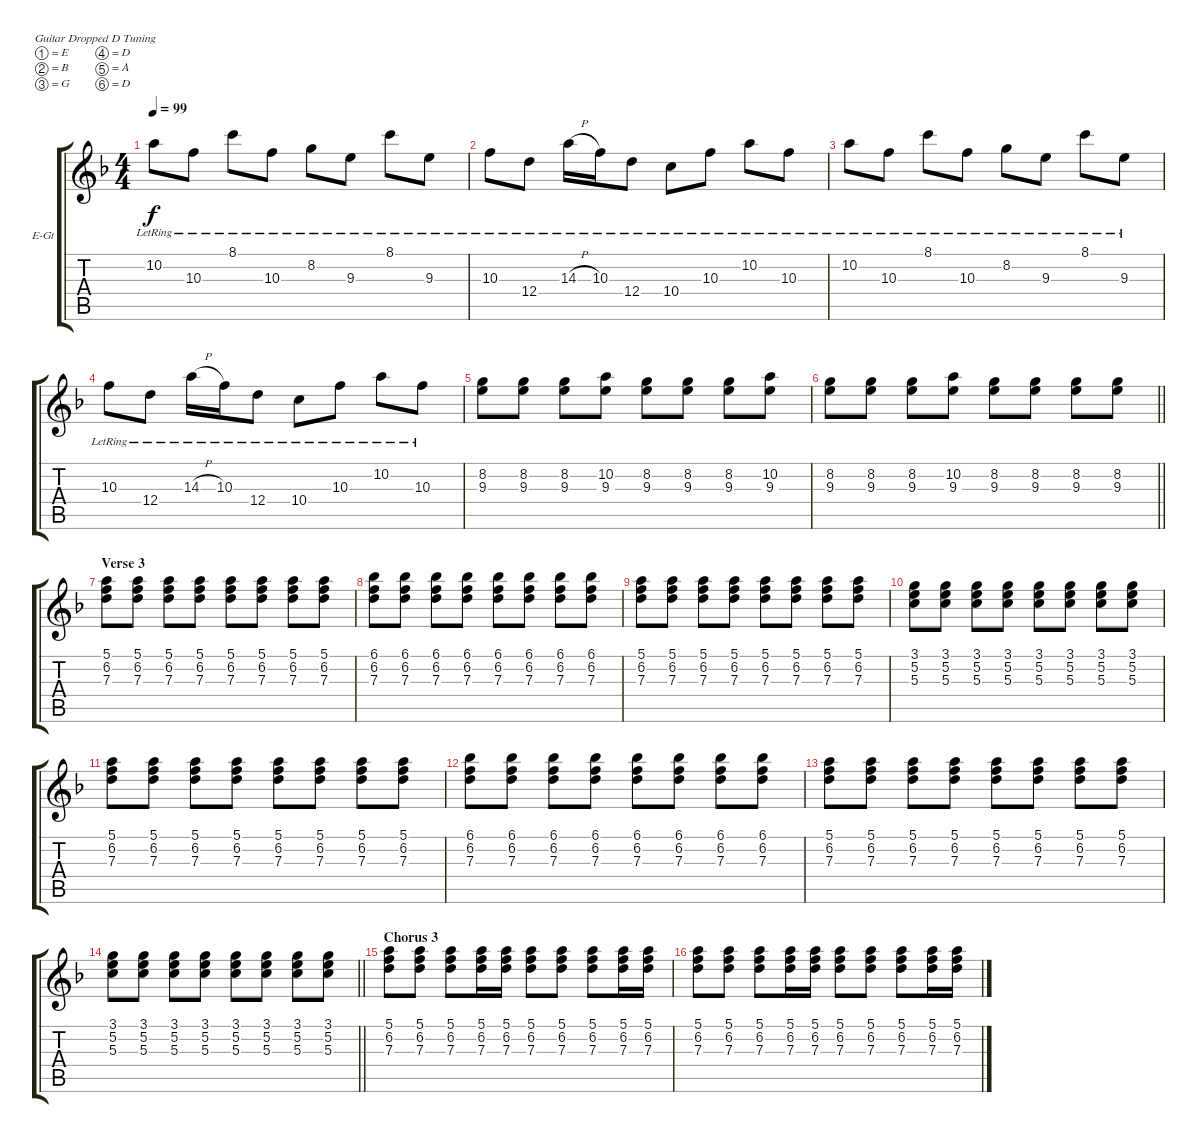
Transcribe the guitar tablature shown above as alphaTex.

\bracketExtendMode groupsimilarinstruments
\firstSystemTrackNameOrientation horizontal
\otherSystemsTrackNameOrientation horizontal
\track ("Deryck Whibley - Guitar 2 (lead)" "E-Gt") {instrument electricguitarclean}
\staff {score tabs}
\tuning (E4 B3 G3 D3 A2 D2)
\ts (4 4)
\tempo 99
\clef g2
\ks f
10.2{lr}.8{dy f} 10.3{lr}.8 8.1{lr}.8 10.3{lr}.8 8.2{lr}.8 9.3{lr}.8 8.1{lr}.8 9.3{lr}.8 |
10.3{lr}.8 12.4{lr}.8 14.3{h lr}.16 10.3{lr}.16 12.4{lr}.8 10.4{lr}.8 10.3{lr}.8 10.2{lr}.8 10.3{lr}.8 |
10.2{lr}.8 10.3{lr}.8 8.1{lr}.8 10.3{lr}.8 8.2{lr}.8 9.3{lr}.8 8.1{lr}.8 9.3{lr}.8 |
10.3{lr}.8 12.4{lr}.8 14.3{h lr}.16 10.3{lr}.16 12.4{lr}.8 10.4{lr}.8 10.3{lr}.8 10.2{lr}.8 10.3{lr}.8 |
(8.2 9.3).8 (8.2 9.3).8 (8.2 9.3).8 (10.2 9.3).8 (8.2 9.3).8 (8.2 9.3).8 (8.2 9.3).8 (10.2 9.3).8 |
\barLineRight lightlight
(8.2 9.3).8 (8.2 9.3).8 (8.2 9.3).8 (10.2 9.3).8 (8.2 9.3).8 (8.2 9.3).8 (8.2 9.3).8 (8.2 9.3).8 |
\section ("" "Verse 3")
(5.1 6.2 7.3).8 (5.1 6.2 7.3).8 (5.1 6.2 7.3).8 (5.1 6.2 7.3).8 (5.1 6.2 7.3).8 (5.1 6.2 7.3).8 (5.1 6.2 7.3).8 (5.1 6.2 7.3).8 |
(6.1 6.2 7.3).8 (6.1 6.2 7.3).8 (6.1 6.2 7.3).8 (6.1 6.2 7.3).8 (6.1 6.2 7.3).8 (6.1 6.2 7.3).8 (6.1 6.2 7.3).8 (6.1 6.2 7.3).8 |
(5.1 6.2 7.3).8 (5.1 6.2 7.3).8 (5.1 6.2 7.3).8 (5.1 6.2 7.3).8 (5.1 6.2 7.3).8 (5.1 6.2 7.3).8 (5.1 6.2 7.3).8 (5.1 6.2 7.3).8 |
(3.1 5.2 5.3).8 (3.1 5.2 5.3).8 (3.1 5.2 5.3).8 (3.1 5.2 5.3).8 (3.1 5.2 5.3).8 (3.1 5.2 5.3).8 (3.1 5.2 5.3).8 (3.1 5.2 5.3).8 |
(5.1 6.2 7.3).8 (5.1 6.2 7.3).8 (5.1 6.2 7.3).8 (5.1 6.2 7.3).8 (5.1 6.2 7.3).8 (5.1 6.2 7.3).8 (5.1 6.2 7.3).8 (5.1 6.2 7.3).8 |
(6.1 6.2 7.3).8 (6.1 6.2 7.3).8 (6.1 6.2 7.3).8 (6.1 6.2 7.3).8 (6.1 6.2 7.3).8 (6.1 6.2 7.3).8 (6.1 6.2 7.3).8 (6.1 6.2 7.3).8 |
(5.1 6.2 7.3).8 (5.1 6.2 7.3).8 (5.1 6.2 7.3).8 (5.1 6.2 7.3).8 (5.1 6.2 7.3).8 (5.1 6.2 7.3).8 (5.1 6.2 7.3).8 (5.1 6.2 7.3).8 |
\barLineRight lightlight
(3.1 5.2 5.3).8 (3.1 5.2 5.3).8 (3.1 5.2 5.3).8 (3.1 5.2 5.3).8 (3.1 5.2 5.3).8 (3.1 5.2 5.3).8 (3.1 5.2 5.3).8 (3.1 5.2 5.3).8 |
\section ("" "Chorus 3")
(5.1 6.2 7.3).8 (5.1 6.2 7.3).8 (5.1 6.2 7.3).8 (5.1 6.2 7.3).16 (5.1 6.2 7.3).16 (5.1 6.2 7.3).8 (5.1 6.2 7.3).8 (5.1 6.2 7.3).8 (5.1 6.2 7.3).16 (5.1 6.2 7.3).16 |
(5.1 6.2 7.3).8 (5.1 6.2 7.3).8 (5.1 6.2 7.3).8 (5.1 6.2 7.3).16 (5.1 6.2 7.3).16 (5.1 6.2 7.3).8 (5.1 6.2 7.3).8 (5.1 6.2 7.3).8 (5.1 6.2 7.3).16 (5.1 6.2 7.3).16
